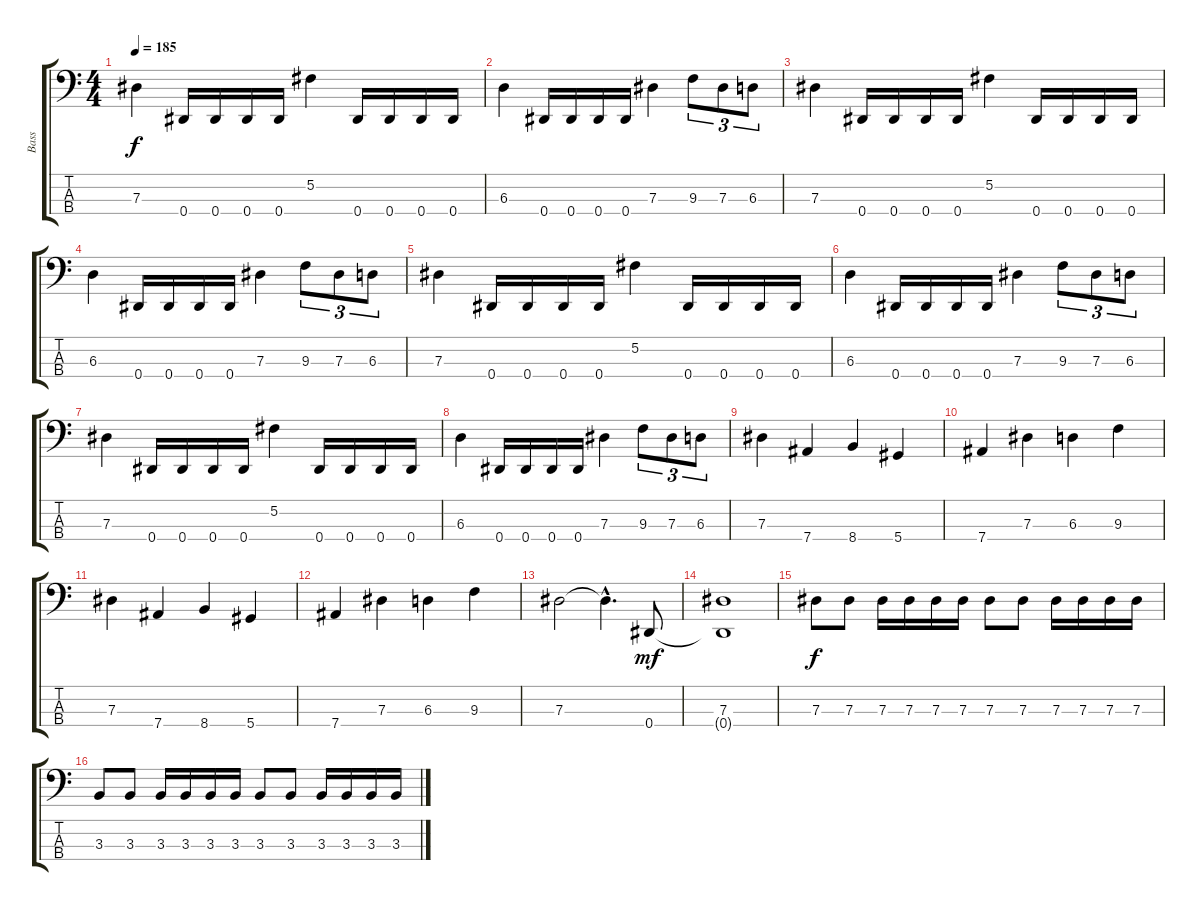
\track ("Bass" "Bass") {instrument electricbassfinger}
\staff {score tabs}
\tuning (Gb2 Db2 Ab1 Eb1) {hide}
\ts (4 4)
\tempo 185
\clef f4
\ks c
7.3.4{dy f instrument electricbassfinger} 0.4.16 0.4.16 0.4.16 0.4.16 5.2.4 0.4.16 0.4.16 0.4.16 0.4.16 |
6.3.4 0.4.16 0.4.16 0.4.16 0.4.16 7.3.4 9.3.8{tu (3 2)} 7.3.8{tu (3 2)} 6.3.8{tu (3 2)} |
7.3.4 0.4.16 0.4.16 0.4.16 0.4.16 5.2.4 0.4.16 0.4.16 0.4.16 0.4.16 |
6.3.4 0.4.16 0.4.16 0.4.16 0.4.16 7.3.4 9.3.8{tu (3 2)} 7.3.8{tu (3 2)} 6.3.8{tu (3 2)} |
7.3.4 0.4.16 0.4.16 0.4.16 0.4.16 5.2.4 0.4.16 0.4.16 0.4.16 0.4.16 |
6.3.4 0.4.16 0.4.16 0.4.16 0.4.16 7.3.4 9.3.8{tu (3 2)} 7.3.8{tu (3 2)} 6.3.8{tu (3 2)} |
7.3.4 0.4.16 0.4.16 0.4.16 0.4.16 5.2.4 0.4.16 0.4.16 0.4.16 0.4.16 |
6.3.4 0.4.16 0.4.16 0.4.16 0.4.16 7.3.4 9.3.8{tu (3 2)} 7.3.8{tu (3 2)} 6.3.8{tu (3 2)} |
7.3.4 7.4.4 8.4.4 5.4.4 |
7.4.4 7.3.4 6.3.4 9.3.4 |
7.3.4 7.4.4 8.4.4 5.4.4 |
7.4.4 7.3.4 6.3.4 9.3.4 |
7.3.2 7.3{hac t}.4{d} 0.4.8{dy mf} |
(7.3 0.4{t}).1 |
7.3.8{dy f} 7.3.8 7.3.16 7.3.16 7.3.16 7.3.16 7.3.8 7.3.8 7.3.16 7.3.16 7.3.16 7.3.16 |
3.3.8 3.3.8 3.3.16 3.3.16 3.3.16 3.3.16 3.3.8 3.3.8 3.3.16 3.3.16 3.3.16 3.3.16
